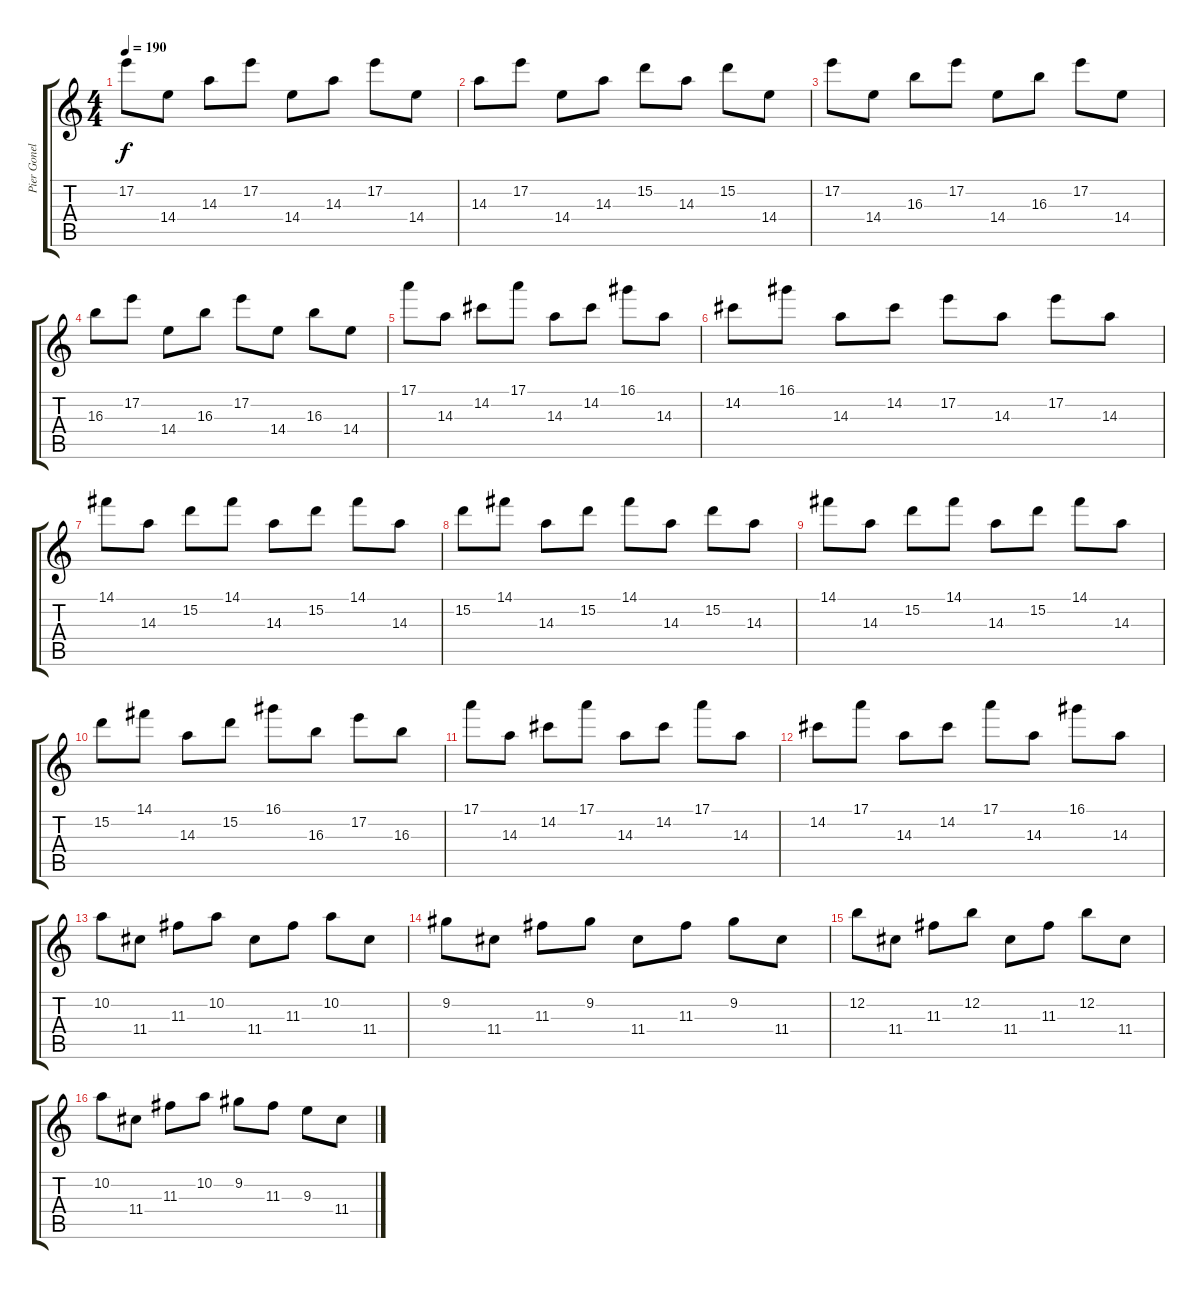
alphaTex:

\track ("Pier Gonella guitar 1" "Pier Gonel") {instrument overdrivenguitar}
\staff {score tabs}
\tuning (E4 B3 G3 D3 A2 E2) {hide}
\ts (4 4)
\tempo 190
\clef g2
\ks c
17.2.8{dy f} 14.4.8 14.3.8 17.2.8 14.4.8 14.3.8 17.2.8 14.4.8 |
14.3.8 17.2.8 14.4.8 14.3.8 15.2.8 14.3.8 15.2.8 14.4.8 |
17.2.8 14.4.8 16.3.8 17.2.8 14.4.8 16.3.8 17.2.8 14.4.8 |
16.3.8 17.2.8 14.4.8 16.3.8 17.2.8 14.4.8 16.3.8 14.4.8 |
17.1.8 14.3.8 14.2.8 17.1.8 14.3.8 14.2.8 16.1.8 14.3.8 |
14.2.8 16.1.8 14.3.8 14.2.8 17.2.8 14.3.8 17.2.8 14.3.8 |
14.1.8 14.3.8 15.2.8 14.1.8 14.3.8 15.2.8 14.1.8 14.3.8 |
15.2.8 14.1.8 14.3.8 15.2.8 14.1.8 14.3.8 15.2.8 14.3.8 |
14.1.8 14.3.8 15.2.8 14.1.8 14.3.8 15.2.8 14.1.8 14.3.8 |
15.2.8 14.1.8 14.3.8 15.2.8 16.1.8 16.3.8 17.2.8 16.3.8 |
17.1.8 14.3.8 14.2.8 17.1.8 14.3.8 14.2.8 17.1.8 14.3.8 |
14.2.8 17.1.8 14.3.8 14.2.8 17.1.8 14.3.8 16.1.8 14.3.8 |
10.2.8 11.4.8 11.3.8 10.2.8 11.4.8 11.3.8 10.2.8 11.4.8 |
9.2.8 11.4.8 11.3.8 9.2.8 11.4.8 11.3.8 9.2.8 11.4.8 |
12.2.8 11.4.8 11.3.8 12.2.8 11.4.8 11.3.8 12.2.8 11.4.8 |
10.2.8 11.4.8 11.3.8 10.2.8 9.2.8 11.3.8 9.3.8 11.4.8
